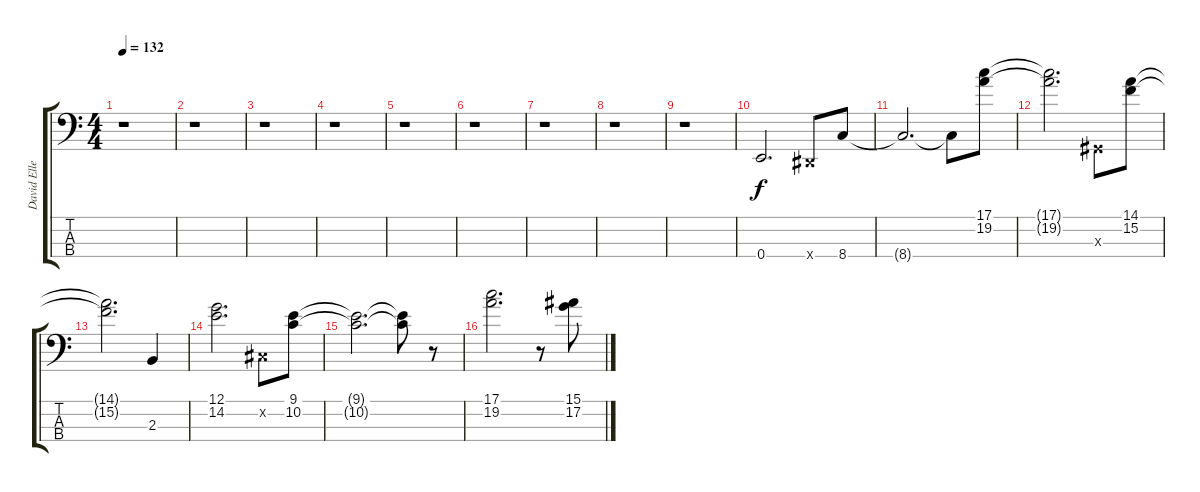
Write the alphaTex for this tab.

\track ("David Ellefson (Bass)" "David Elle") {instrument electricbasspick}
\staff {score tabs}
\tuning (G2 D2 A1 E1) {hide}
\ts (4 4)
\tempo 132
\clef f4
\ks c
r.1{dy f instrument electricbasspick} |
r.1 |
r.1 |
r.1 |
r.1 |
r.1 |
r.1 |
r.1 |
r.1 |
0.4.2{d} -1.4{x}.8 8.4.8 |
8.4{t}.2{d} 8.4{t}.8 (17.1 19.2).8 |
(17.1{t} 19.2{t}).2{d} -1.3{x}.8 (14.1 15.2).8 |
(14.1{t} 15.2{t}).2{d} 2.3.4 |
(12.1 14.2).2{d} -1.2{x}.8 (9.1 10.2).8 |
(9.1{t} 10.2{t}).2{d} (9.1{t} 10.2{t}).8 r.8 |
(17.1 19.2).2{d} r.8 (15.1 17.2).8
